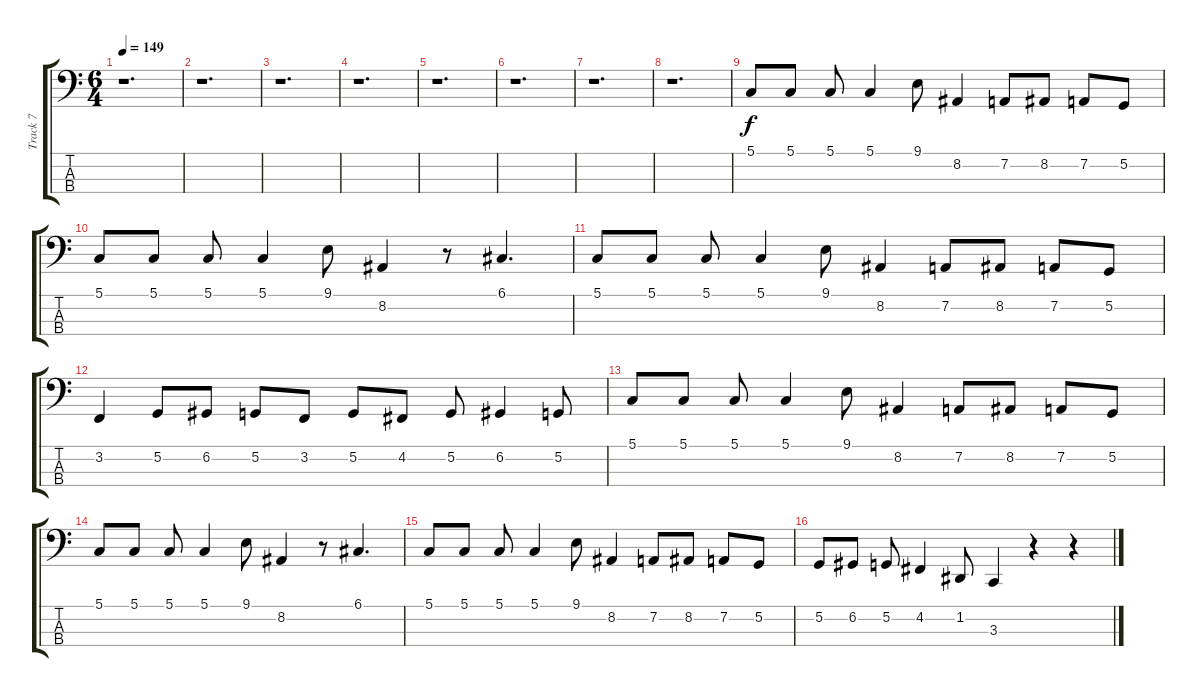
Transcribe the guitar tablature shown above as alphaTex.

\track ("Track 7" "Track 7") {instrument englishhorn}
\staff {score tabs}
\tuning (G2 D2 A1 E1) {hide}
\ts (6 4)
\tempo 149
\clef f4
\ks c
r.1{d dy f} |
r.1{d} |
r.1{d} |
r.1{d} |
r.1{d} |
r.1{d} |
r.1{d} |
r.1{d} |
5.1.8 5.1.8 5.1.8 5.1.4 9.1.8 8.2.4 7.2.8 8.2.8 7.2.8 5.2.8 |
5.1.8 5.1.8 5.1.8 5.1.4 9.1.8 8.2.4 r.8 6.1.4{d} |
5.1.8 5.1.8 5.1.8 5.1.4 9.1.8 8.2.4 7.2.8 8.2.8 7.2.8 5.2.8 |
3.2.4 5.2.8 6.2.8 5.2.8 3.2.8 5.2.8 4.2.8 5.2.8 6.2.4 5.2.8 |
5.1.8 5.1.8 5.1.8 5.1.4 9.1.8 8.2.4 7.2.8 8.2.8 7.2.8 5.2.8 |
5.1.8 5.1.8 5.1.8 5.1.4 9.1.8 8.2.4 r.8 6.1.4{d} |
5.1.8 5.1.8 5.1.8 5.1.4 9.1.8 8.2.4 7.2.8 8.2.8 7.2.8 5.2.8 |
5.2.8 6.2.8 5.2.8 4.2.4 1.2.8 3.3.4 r.4 r.4
